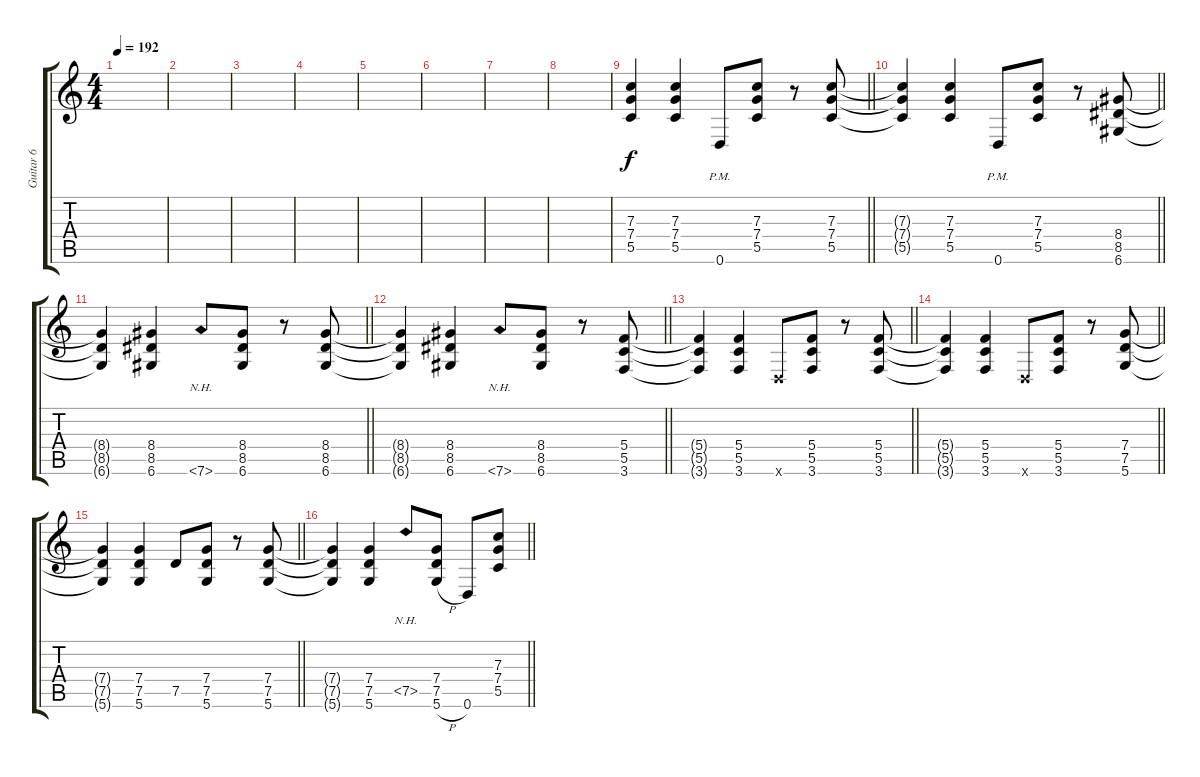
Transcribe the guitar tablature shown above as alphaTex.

\track ("Guitar 6" "Guitar 6") {instrument distortionguitar}
\staff {score tabs}
\tuning (D4 A3 F3 C3 G2 D2) {hide}
\ts (4 4)
\tempo 192
\clef g2
\ks c
|
|
|
|
|
|
|
|
\barLineRight lightlight
(7.3 7.4 5.5).4 (7.3 7.4 5.5).4 0.6{pm}.8 (7.3 7.4 5.5).8 r.8 (7.3 7.4 5.5).8 |
\barLineRight lightlight
(7.3{t} 7.4{t} 5.5{t}).4 (7.3 7.4 5.5).4 0.6{pm}.8 (7.3 7.4 5.5).8 r.8 (8.4 8.5 6.6).8 |
\barLineRight lightlight
(8.4{t} 8.5{t} 6.6{t}).4 (8.4 8.5 6.6).4 7.6{nh}.8 (8.4 8.5 6.6).8 r.8 (8.4 8.5 6.6).8 |
\barLineRight lightlight
(8.4{t} 8.5{t} 6.6{t}).4 (8.4 8.5 6.6).4 7.6{nh}.8 (8.4 8.5 6.6).8 r.8 (5.4 5.5 3.6).8 |
\barLineRight lightlight
(5.4{t} 5.5{t} 3.6{t}).4 (5.4 5.5 3.6).4 0.6{x}.8 (5.4 5.5 3.6).8 r.8 (5.4 5.5 3.6).8 |
\barLineRight lightlight
(5.4{t} 5.5{t} 3.6{t}).4 (5.4 5.5 3.6).4 0.6{x}.8 (5.4 5.5 3.6).8 r.8 (7.4 7.5 5.6).8 |
\barLineRight lightlight
(7.4{t} 7.5{t} 5.6{t}).4 (7.4 7.5 5.6).4 7.5.8 (7.4 7.5 5.6).8 r.8 (7.4 7.5 5.6).8 |
\barLineRight lightlight
(7.4{t} 7.5{t} 5.6{t}).4 (7.4 7.5 5.6).4 7.5{nh}.8 (7.4 7.5 5.6{h}).8 0.6.8 (7.3 7.4 5.5).8
